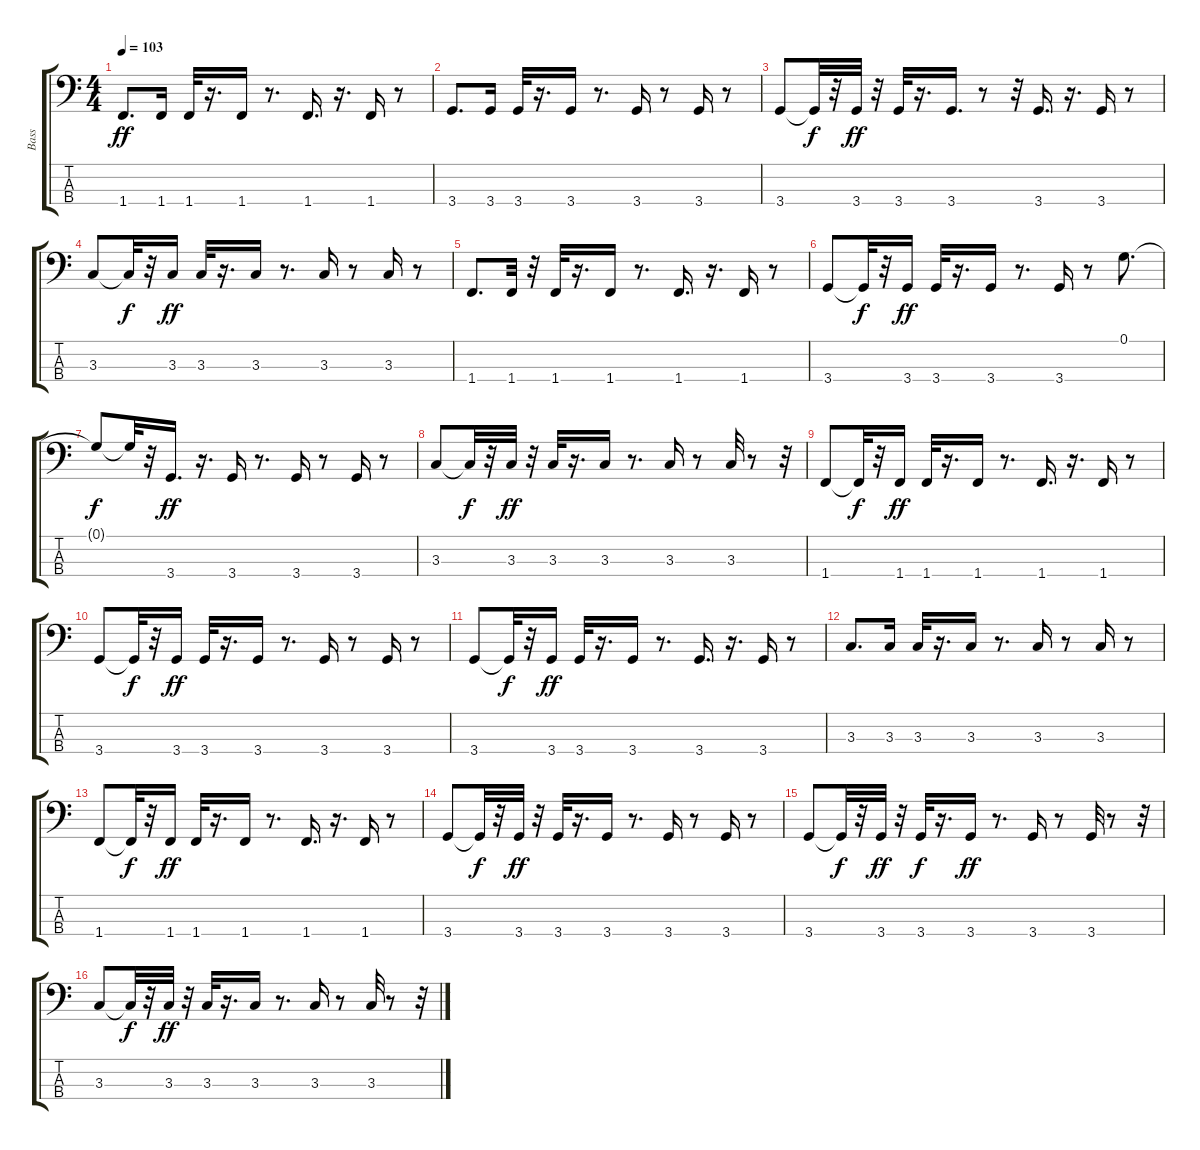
\track ("Bass" "Bass") {instrument electricbassfinger}
\staff {score tabs}
\tuning (G2 D2 A1 E1) {hide}
\ts (4 4)
\tempo 103
\clef f4
\ks c
1.4.8{d dy ff} 1.4.16 1.4.32 r.16{d} 1.4.16 r.8{d} 1.4.16{d} r.16{d} 1.4.16 r.8 |
3.4.8{d} 3.4.16 3.4.32 r.16{d} 3.4.16 r.8{d} 3.4.16 r.8 3.4.16 r.8 |
3.4.8 3.4{t}.32{dy f} r.32 3.4.32{dy ff} r.32 3.4.32 r.16{d} 3.4.16{d} r.8 r.32 3.4.16{d} r.16{d} 3.4.16 r.8 |
3.3.8 3.3{t}.32{dy f} r.32 3.3.16{dy ff} 3.3.32 r.16{d} 3.3.16 r.8{d} 3.3.16 r.8 3.3.16 r.8 |
1.4.8{d} 1.4.32 r.32 1.4.32 r.16{d} 1.4.16 r.8{d} 1.4.16{d} r.16{d} 1.4.16 r.8 |
3.4.8 3.4{t}.32{dy f} r.32 3.4.16{dy ff} 3.4.32 r.16{d} 3.4.16 r.8{d} 3.4.16 r.8 0.1.8{d} |
0.1{t}.8{dy f} 0.1{t}.32 r.32 3.4.16{d dy ff} r.16{d} 3.4.16 r.8{d} 3.4.16 r.8 3.4.16 r.8 |
3.3.8 3.3{t}.32{dy f} r.32 3.3.32{dy ff} r.32 3.3.32 r.16{d} 3.3.16 r.8{d} 3.3.16 r.8 3.3.32 r.8 r.32 |
1.4.8 1.4{t}.32{dy f} r.32 1.4.16{dy ff} 1.4.32 r.16{d} 1.4.16 r.8{d} 1.4.16{d} r.16{d} 1.4.16 r.8 |
3.4.8 3.4{t}.32{dy f} r.32 3.4.16{dy ff} 3.4.32 r.16{d} 3.4.16 r.8{d} 3.4.16 r.8 3.4.16 r.8 |
3.4.8 3.4{t}.32{dy f} r.32 3.4.16{dy ff} 3.4.32 r.16{d} 3.4.16 r.8{d} 3.4.16{d} r.16{d} 3.4.16 r.8 |
3.3.8{d} 3.3.16 3.3.32 r.16{d} 3.3.16 r.8{d} 3.3.16 r.8 3.3.16 r.8 |
1.4.8 1.4{t}.32{dy f} r.32 1.4.16{dy ff} 1.4.32 r.16{d} 1.4.16 r.8{d} 1.4.16{d} r.16{d} 1.4.16 r.8 |
3.4.8 3.4{t}.32{dy f} r.32 3.4.32{dy ff} r.32 3.4.32 r.16{d} 3.4.16 r.8{d} 3.4.16 r.8 3.4.16 r.8 |
3.4.8 3.4{t}.32{dy f} r.32 3.4.32{dy ff} r.32 3.4.32{dy f} r.16{d} 3.4.16{dy ff} r.8{d} 3.4.16 r.8 3.4.32 r.8 r.32 |
3.3.8 3.3{t}.32{dy f} r.32 3.3.32{dy ff} r.32 3.3.32 r.16{d} 3.3.16 r.8{d} 3.3.16 r.8 3.3.32 r.8 r.32
